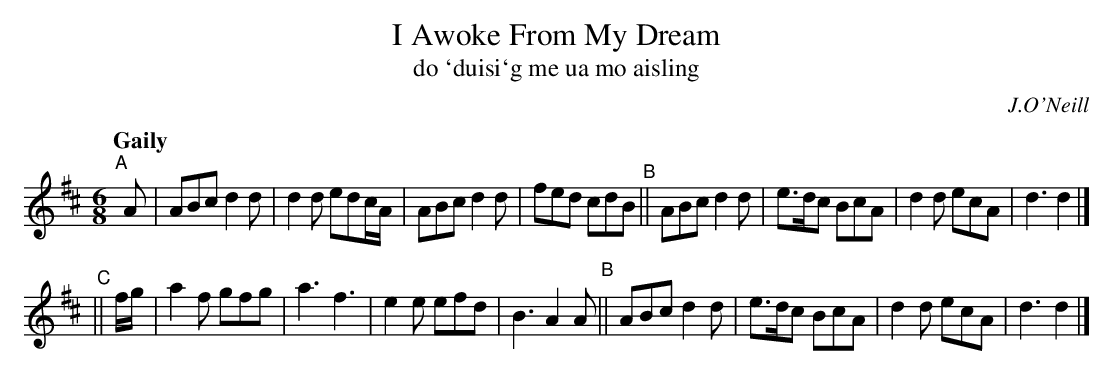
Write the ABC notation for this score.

X:1
T: I Awoke From My Dream
T: do \`duisi\`g me ua mo aisling
O: J.O'Neill
Q: "Gaily"
M: 6/8
L: 1/8
K: D
"^A"[|] A | ABc d2d | d2d edc/A/ | ABc d2d | fed cdB \
"^B"|| ABc d2d | e>dc BcA | d2d ecA | d3 d2 |]
"^C"|| f/g/ | a2f gfg | a3 f3 | e2e efd | B3 A2A \
"^B"|| ABc d2d | e>dc BcA | d2d ecA | d3 d2 |]
